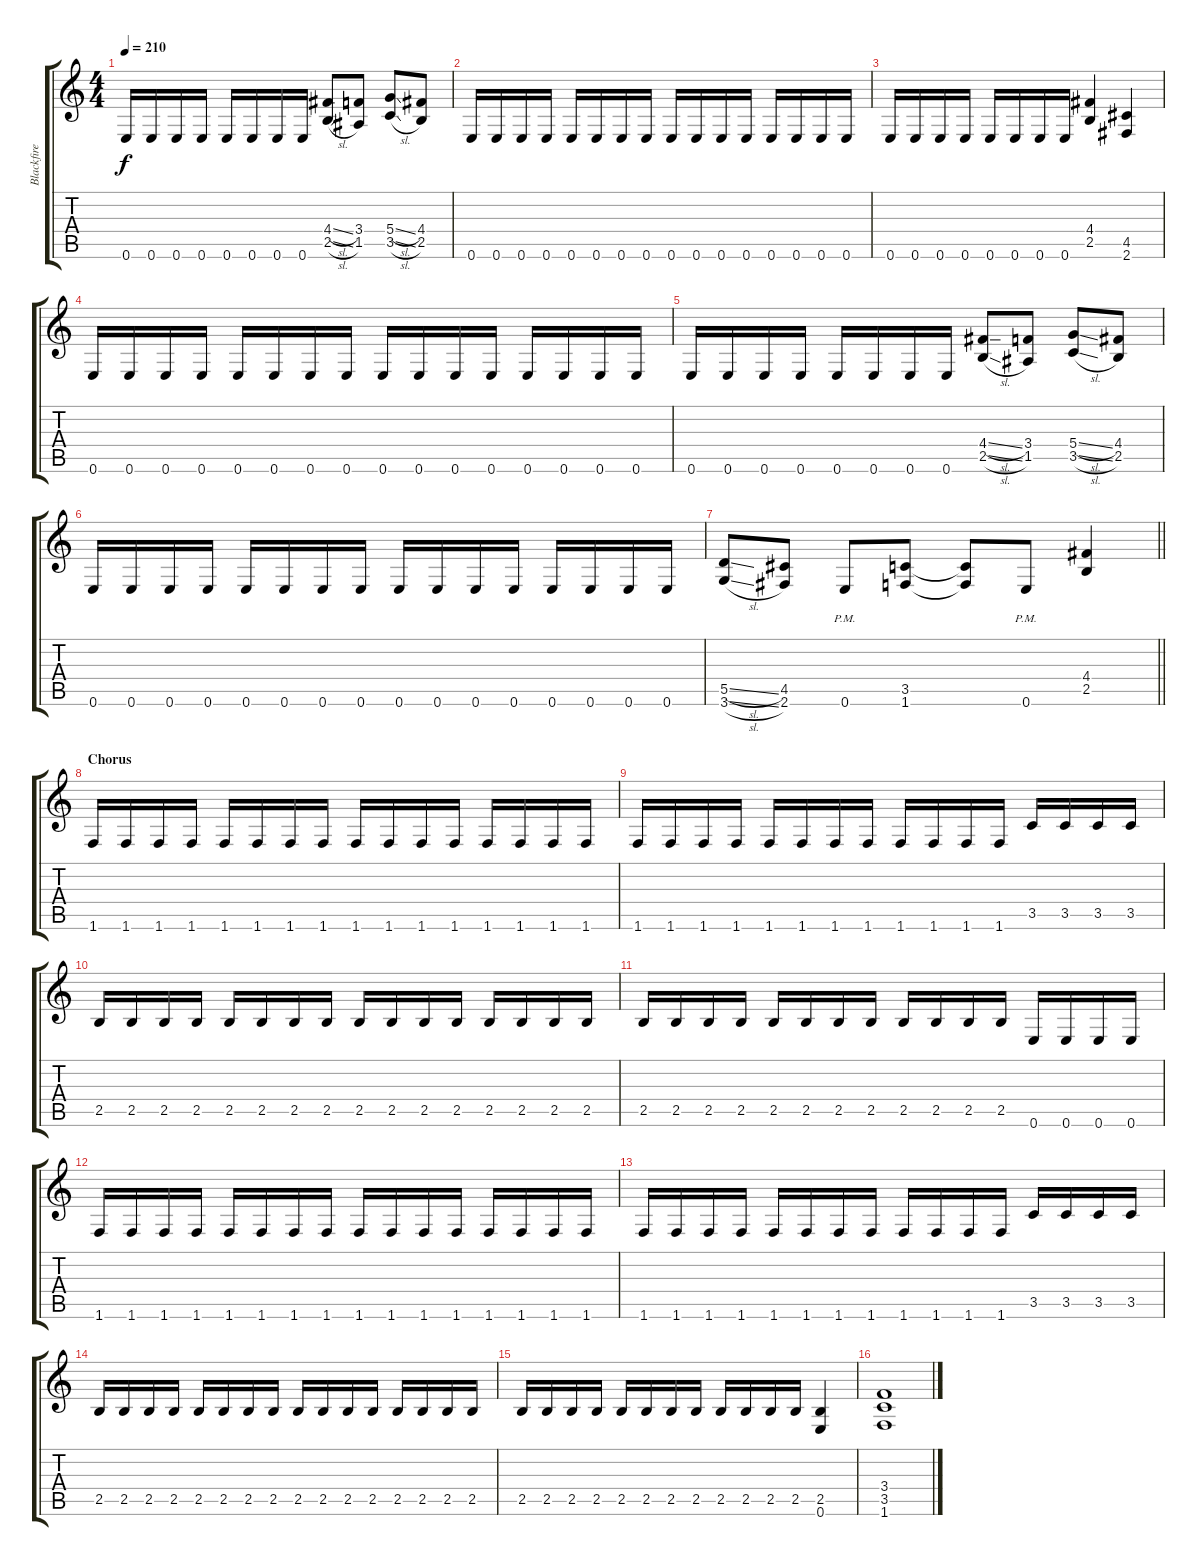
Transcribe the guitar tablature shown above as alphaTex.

\track ("Blackfire (I)" "Blackfire ") {instrument distortionguitar}
\staff {score tabs}
\tuning (E4 B3 G3 D3 A2 E2) {hide}
\ts (4 4)
\tempo 210
\clef g2
\ks c
0.6.16{dy f} 0.6.16 0.6.16 0.6.16 0.6.16 0.6.16 0.6.16 0.6.16 (4.4{sl} 2.5{sl}).8 (3.4 1.5).8 (5.4{sl} 3.5{sl}).8 (4.4 2.5).8 |
0.6.16 0.6.16 0.6.16 0.6.16 0.6.16 0.6.16 0.6.16 0.6.16 0.6.16 0.6.16 0.6.16 0.6.16 0.6.16 0.6.16 0.6.16 0.6.16 |
0.6.16 0.6.16 0.6.16 0.6.16 0.6.16 0.6.16 0.6.16 0.6.16 (4.4 2.5).4 (4.5 2.6).4 |
0.6.16 0.6.16 0.6.16 0.6.16 0.6.16 0.6.16 0.6.16 0.6.16 0.6.16 0.6.16 0.6.16 0.6.16 0.6.16 0.6.16 0.6.16 0.6.16 |
0.6.16 0.6.16 0.6.16 0.6.16 0.6.16 0.6.16 0.6.16 0.6.16 (4.4{sl} 2.5{sl}).8 (3.4 1.5).8 (5.4{sl} 3.5{sl}).8 (4.4 2.5).8 |
0.6.16 0.6.16 0.6.16 0.6.16 0.6.16 0.6.16 0.6.16 0.6.16 0.6.16 0.6.16 0.6.16 0.6.16 0.6.16 0.6.16 0.6.16 0.6.16 |
\barLineRight lightlight
(5.5{sl} 3.6{sl}).8 (4.5 2.6).8 0.6{pm}.8 (3.5 1.6).8 (3.5{t} 1.6{t}).8 0.6{pm}.8 (4.4 2.5).4 |
\section ("" "Chorus")
1.6.16 1.6.16 1.6.16 1.6.16 1.6.16 1.6.16 1.6.16 1.6.16 1.6.16 1.6.16 1.6.16 1.6.16 1.6.16 1.6.16 1.6.16 1.6.16 |
1.6.16 1.6.16 1.6.16 1.6.16 1.6.16 1.6.16 1.6.16 1.6.16 1.6.16 1.6.16 1.6.16 1.6.16 3.5.16 3.5.16 3.5.16 3.5.16 |
2.5.16 2.5.16 2.5.16 2.5.16 2.5.16 2.5.16 2.5.16 2.5.16 2.5.16 2.5.16 2.5.16 2.5.16 2.5.16 2.5.16 2.5.16 2.5.16 |
2.5.16 2.5.16 2.5.16 2.5.16 2.5.16 2.5.16 2.5.16 2.5.16 2.5.16 2.5.16 2.5.16 2.5.16 0.6.16 0.6.16 0.6.16 0.6.16 |
1.6.16 1.6.16 1.6.16 1.6.16 1.6.16 1.6.16 1.6.16 1.6.16 1.6.16 1.6.16 1.6.16 1.6.16 1.6.16 1.6.16 1.6.16 1.6.16 |
1.6.16 1.6.16 1.6.16 1.6.16 1.6.16 1.6.16 1.6.16 1.6.16 1.6.16 1.6.16 1.6.16 1.6.16 3.5.16 3.5.16 3.5.16 3.5.16 |
2.5.16 2.5.16 2.5.16 2.5.16 2.5.16 2.5.16 2.5.16 2.5.16 2.5.16 2.5.16 2.5.16 2.5.16 2.5.16 2.5.16 2.5.16 2.5.16 |
2.5.16 2.5.16 2.5.16 2.5.16 2.5.16 2.5.16 2.5.16 2.5.16 2.5.16 2.5.16 2.5.16 2.5.16 (2.5 0.6).4 |
(3.4 3.5 1.6).1
